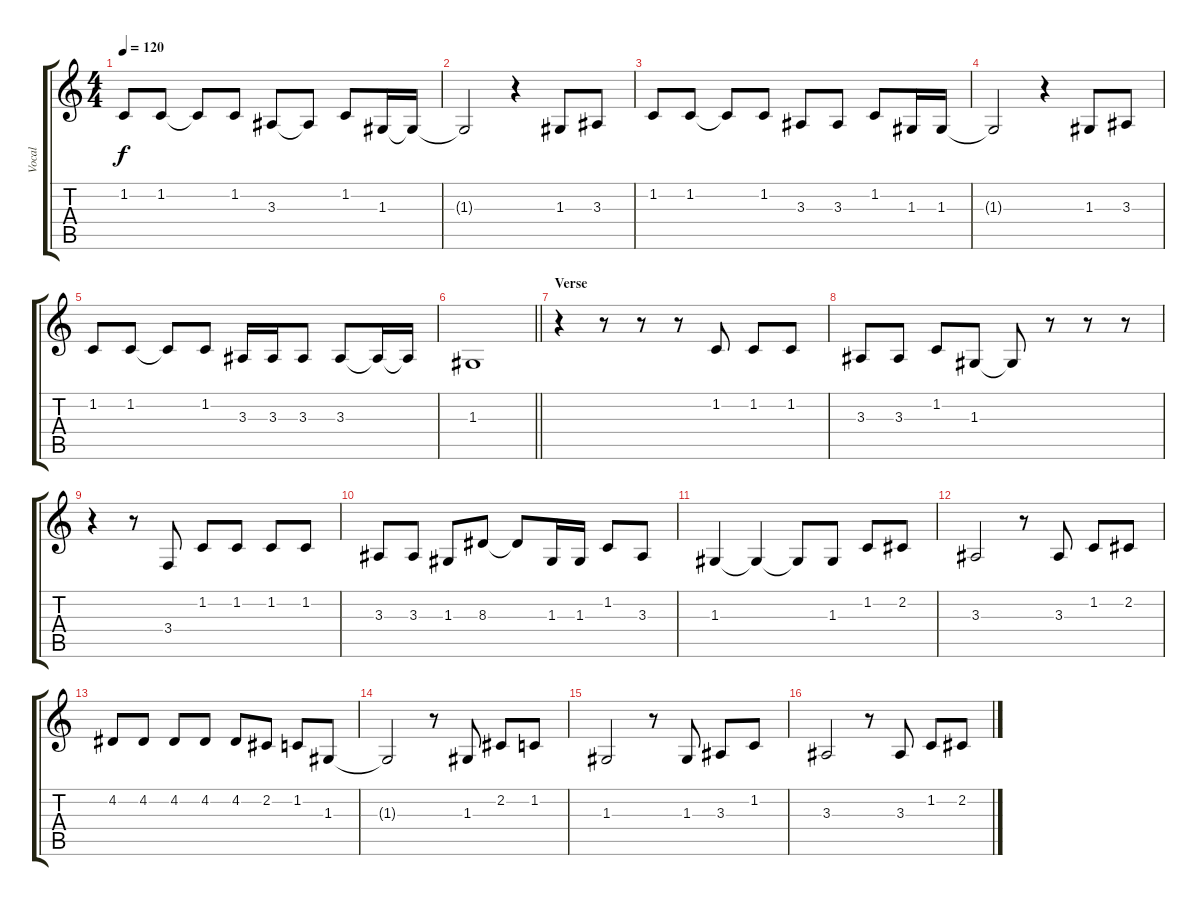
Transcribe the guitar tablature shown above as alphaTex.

\track ("Vocal" "Vocal") {instrument lead2sawtooth}
\staff {score tabs}
\tuning (E4 B3 G3 D3 A2 E2) {hide}
\ts (4 4)
\tempo 120
\clef g2
\ks c
1.2.8{dy f} 1.2.8 1.2{t}.8 1.2.8 3.3.8 3.3{t}.8 1.2.8 1.3.16 1.3{t}.16 |
1.3{t}.2 r.4 1.3.8 3.3.8 |
1.2.8 1.2.8 1.2{t}.8 1.2.8 3.3.8 3.3.8 1.2.8 1.3.16 1.3.16 |
1.3{t}.2 r.4 1.3.8 3.3.8 |
1.2.8 1.2.8 1.2{t}.8 1.2.8 3.3.16 3.3.16 3.3.8 3.3.8 3.3{t}.16 3.3{t}.16 |
\barLineRight lightlight
1.3.1 |
\section ("" "Verse ")
r.4 r.8 r.8 r.8 1.2.8 1.2.8 1.2.8 |
3.3.8 3.3.8 1.2.8 1.3.8 1.3{t}.8 r.8 r.8 r.8 |
r.4 r.8 3.4.8 1.2.8 1.2.8 1.2.8 1.2.8 |
3.3.8 3.3.8 1.3.8 8.3.8 8.3{t}.8 1.3.16 1.3.16 1.2.8 3.3.8 |
1.3.4 1.3{t}.4 1.3{t}.8 1.3.8 1.2.8 2.2.8 |
3.3.2 r.8 3.3.8 1.2.8 2.2.8 |
4.2.8 4.2.8 4.2.8 4.2.8 4.2.8 2.2.8 1.2.8 1.3.8 |
1.3{t}.2 r.8 1.3.8 2.2.8 1.2.8 |
1.3.2 r.8 1.3.8 3.3.8 1.2.8 |
3.3.2 r.8 3.3.8 1.2.8 2.2.8
